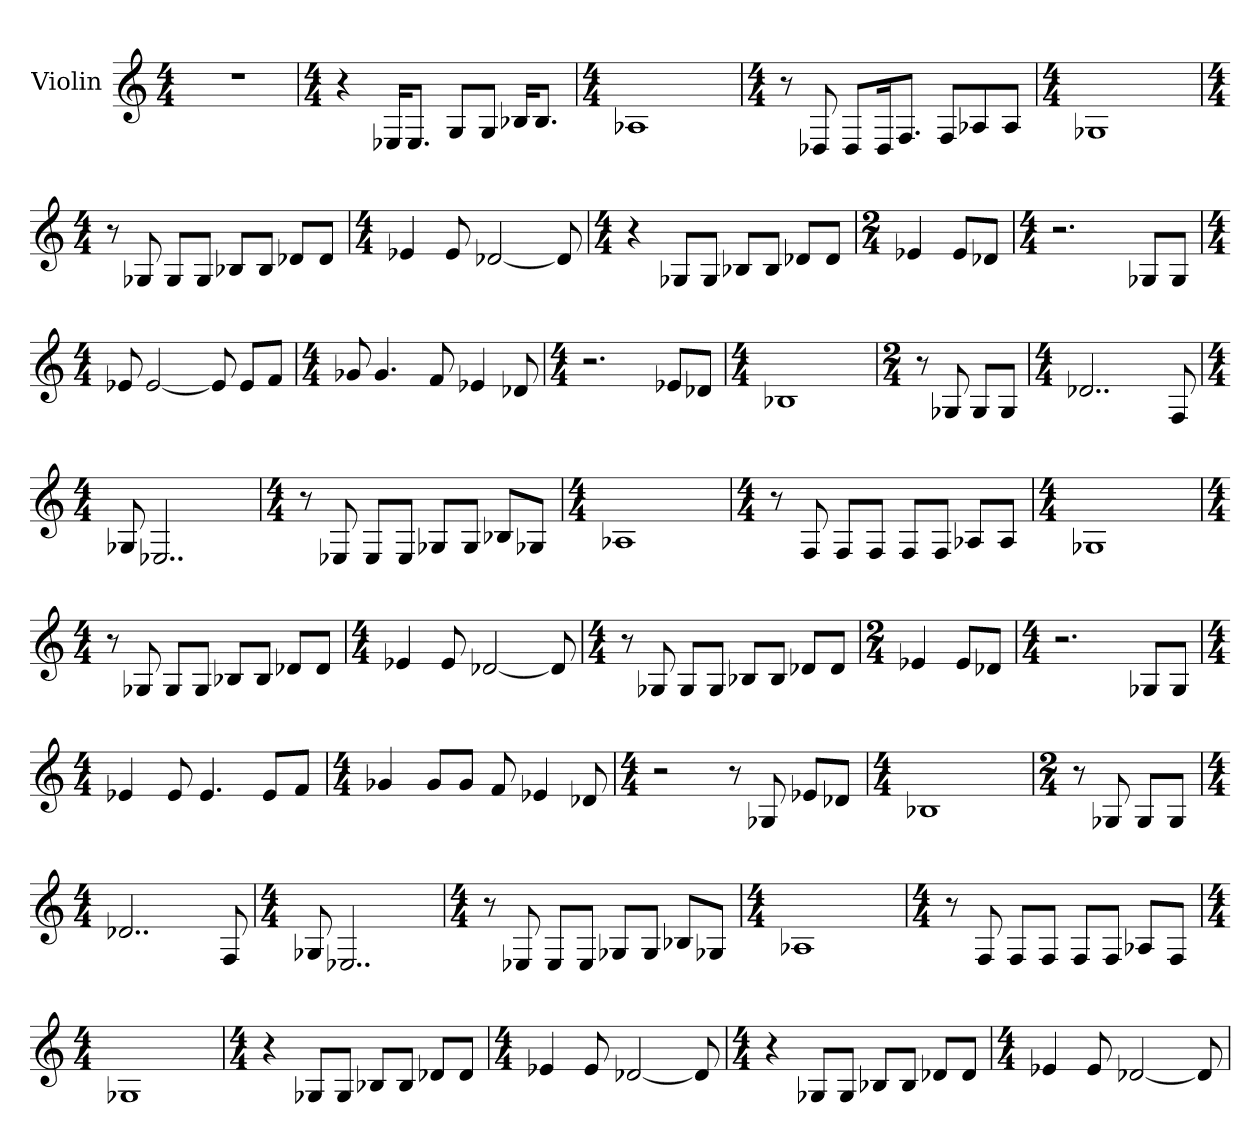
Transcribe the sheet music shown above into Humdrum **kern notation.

**kern
*part1
*staff1
*I"Violin
*I'Vln
*M4/4
=
1r
=
*M4/4
4r
16E-XKL
8.E-J
8GL
8GJ
16B-XKL
8.B-J
=
*M4/4
1A-X
=
*M4/4
8r
8D-X
8D-L
16D-K
8.FJ
8FL
8A-X
8A-J
=
*M4/4
1G-X
=
*M4/4
8r
8G-X
8G-L
8G-J
8B-XL
8B-J
8d-XL
8d-J
=
*M4/4
4e-X
8e-
[2d-X
8d-]
=
*M4/4
4r
8G-XL
8G-J
8B-XL
8B-J
8d-XL
8d-J
=
*M2/4
4e-X
8e-L
8d-XJ
=
*M4/4
2.r
8G-XL
8G-J
=
*M4/4
8e-X
[2e-
8e-]
8e-L
8fJ
=
*M4/4
8g-X
4.g-
8f
4e-X
8d-X
=
*M4/4
2.r
8e-XL
8d-XJ
=
*M4/4
1B-X
=
*M2/4
8r
8G-X
8G-L
8G-J
=
*M4/4
2..d-X
8F
=
*M4/4
8G-X
2..E-X
=
*M4/4
8r
8E-X
8E-L
8E-J
8G-XL
8G-J
8B-XL
8G-XJ
=
*M4/4
1A-X
=
*M4/4
8r
8F
8FL
8FJ
8FL
8FJ
8A-XL
8A-J
=
*M4/4
1G-X
=
*M4/4
8r
8G-X
8G-L
8G-J
8B-XL
8B-J
8d-XL
8d-J
=
*M4/4
4e-X
8e-
[2d-X
8d-]
=
*M4/4
8r
8G-X
8G-L
8G-J
8B-XL
8B-J
8d-XL
8d-J
=
*M2/4
4e-X
8e-L
8d-XJ
=
*M4/4
2.r
8G-XL
8G-J
=
*M4/4
4e-X
8e-
4.e-
8e-L
8fJ
=
*M4/4
4g-X
8g-L
8g-J
8f
4e-X
8d-X
=
*M4/4
2r
8r
8G-X
8e-XL
8d-XJ
=
*M4/4
1B-X
=
*M2/4
8r
8G-X
8G-L
8G-J
=
*M4/4
2..d-X
8F
=
*M4/4
8G-X
2..E-X
=
*M4/4
8r
8E-X
8E-L
8E-J
8G-XL
8G-J
8B-XL
8G-XJ
=
*M4/4
1A-X
=
*M4/4
8r
8F
8FL
8FJ
8FL
8FJ
8A-XL
8FJ
=
*M4/4
1G-X
=
*M4/4
4r
8G-XL
8G-J
8B-XL
8B-J
8d-XL
8d-J
=
*M4/4
4e-X
8e-
[2d-X
8d-]
=
*M4/4
4r
8G-XL
8G-J
8B-XL
8B-J
8d-XL
8d-J
=
*M4/4
4e-X
8e-
[2d-X
8d-]
=
*-
